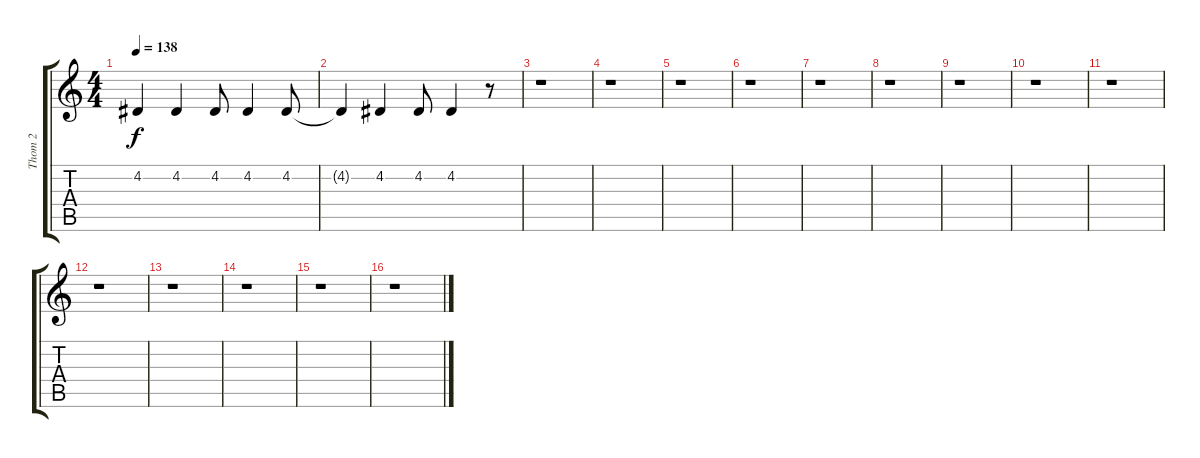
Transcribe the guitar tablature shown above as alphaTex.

\track ("Thom 2" "Thom 2") {instrument synthstrings1}
\staff {score tabs}
\tuning (E4 B3 G3 D3 A2 E2) {hide}
\ts (4 4)
\tempo 138
\clef g2
\ks c
4.2{t}.4{dy f} 4.2.4 4.2.8 4.2.4 4.2.8 |
4.2{t}.4 4.2.4 4.2.8 4.2.4 r.8 |
r.1 |
r.1 |
r.1 |
r.1 |
r.1 |
r.1 |
r.1 |
r.1 |
r.1 |
r.1 |
r.1 |
r.1 |
r.1 |
r.1
